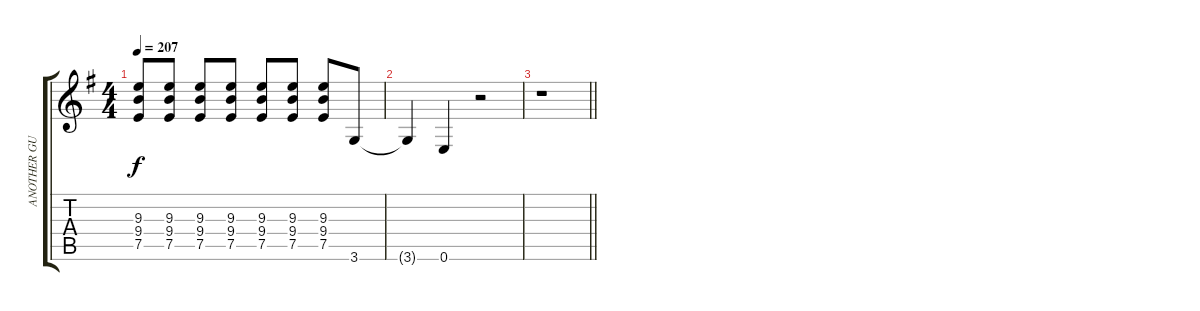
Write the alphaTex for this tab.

\track ("ANOTHER GUITAR" "ANOTHER GU") {instrument distortionguitar}
\staff {score tabs}
\tuning (E4 B3 G3 D3 A2 E2) {hide}
\ts (4 4)
\tempo 207
\clef g2
\ks eminor
(9.3 9.4 7.5).8{dy f} (9.3 9.4 7.5).8 (9.3 9.4 7.5).8 (9.3 9.4 7.5).8 (9.3 9.4 7.5).8 (9.3 9.4 7.5).8 (9.3 9.4 7.5).8 3.6.8 |
3.6{t}.4 0.6.4 r.2 |
\barLineRight lightlight
r.1
